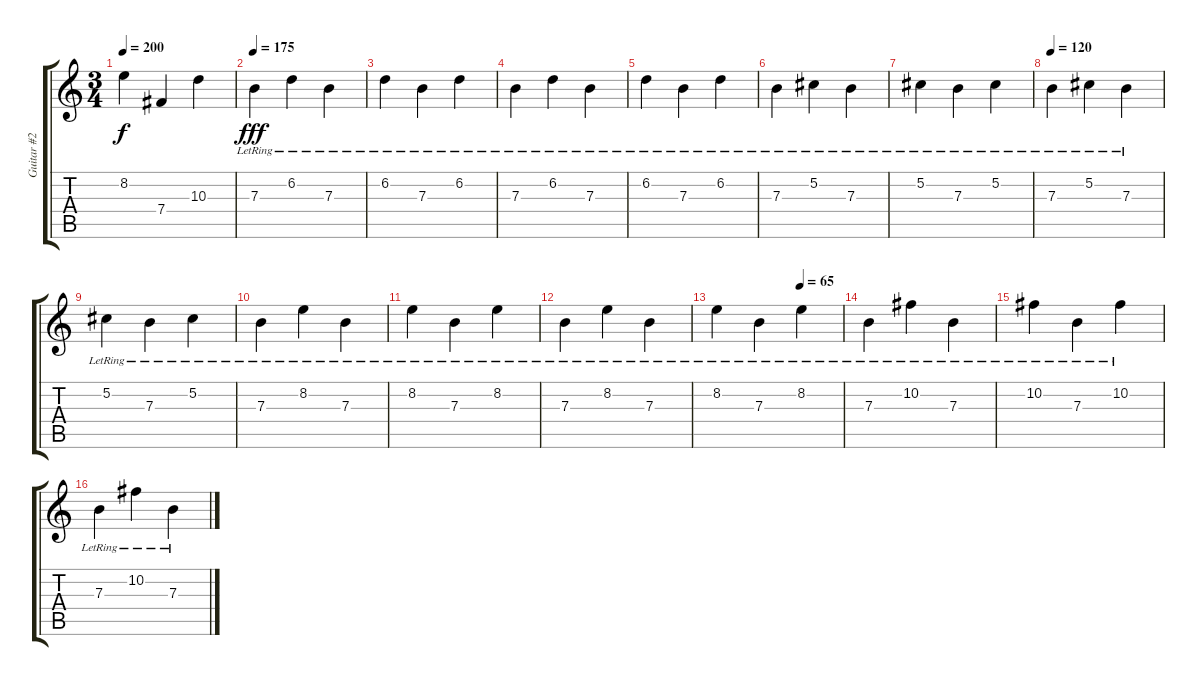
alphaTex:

\track ("Guitar #2" "Guitar #2") {instrument overdrivenguitar}
\staff {score tabs}
\tuning (Db4 Ab3 E3 B2 Gb2 B1) {hide}
\ts (3 4)
\tempo 200
\clef g2
\ks c
8.2.4{dy f} 7.4.4 10.3.4 |
\tempo 175
7.3{lr}.4{dy fff} 6.2{lr}.4 7.3{lr}.4 |
6.2{lr}.4 7.3{lr}.4 6.2{lr}.4 |
7.3{lr}.4 6.2{lr}.4 7.3{lr}.4 |
6.2{lr}.4 7.3{lr}.4 6.2{lr}.4 |
7.3{lr}.4 5.2{lr}.4 7.3{lr}.4 |
5.2{lr}.4 7.3{lr}.4 5.2{lr}.4 |
\tempo 120
7.3{lr}.4 5.2{lr}.4 7.3{lr}.4 |
5.2{lr}.4 7.3{lr}.4 5.2{lr}.4 |
7.3{lr}.4 8.2{lr}.4 7.3{lr}.4 |
8.2{lr}.4 7.3{lr}.4 8.2{lr}.4 |
7.3{lr}.4 8.2{lr}.4 7.3{lr}.4 |
\tempo (65 0.6666666666666666)
8.2{lr}.4 7.3{lr}.4 8.2{lr}.4 |
7.3{lr}.4 10.2{lr}.4 7.3{lr}.4 |
10.2{lr}.4 7.3{lr}.4 10.2{lr}.4 |
7.3{lr}.4 10.2{lr}.4 7.3{lr}.4
